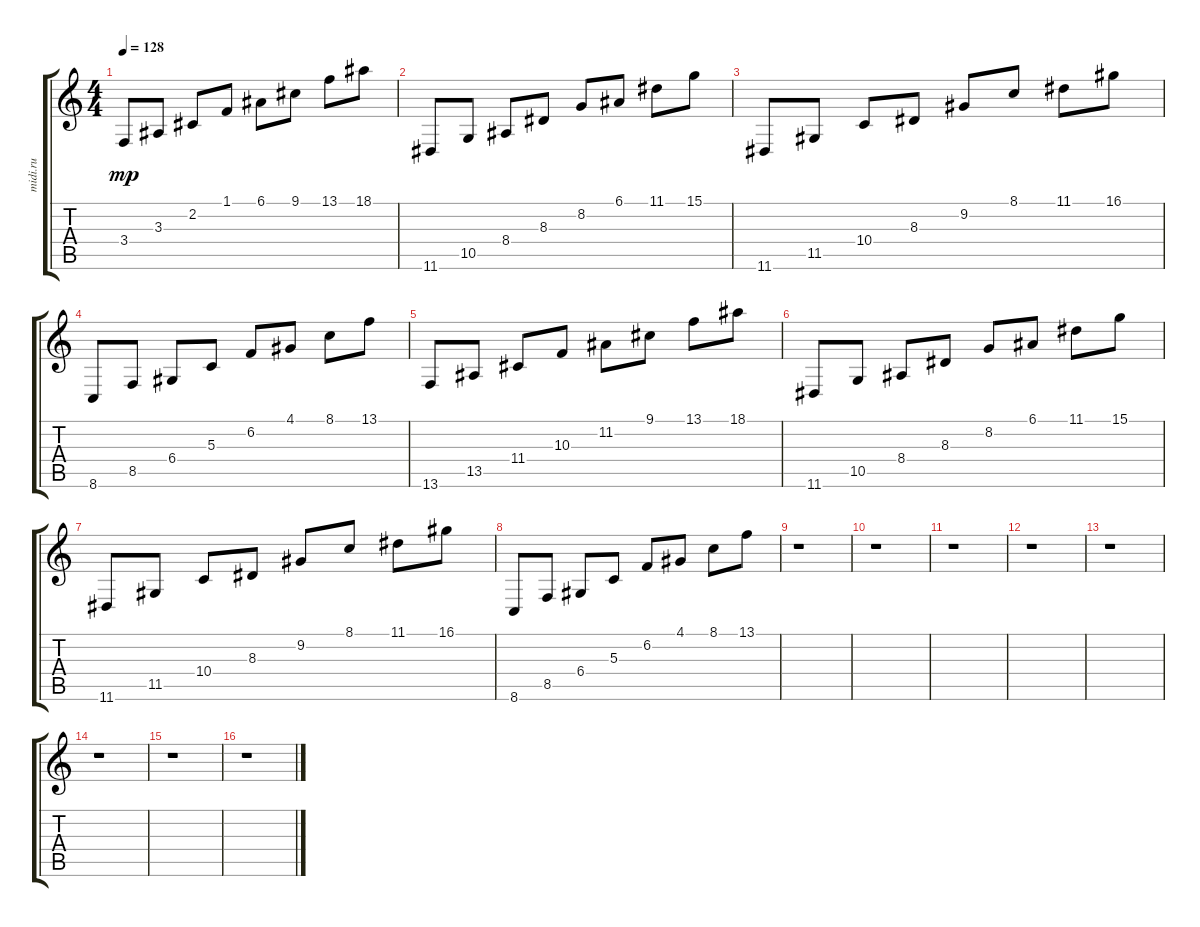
\track ("midi.ru" "midi.ru") {instrument lead2sawtooth}
\staff {score tabs}
\tuning (E4 B3 G3 D3 A2 E2) {hide}
\ts (4 4)
\tempo 128
\clef g2
\ks c
3.4.8{dy mp balance 0} 3.3.8{balance 0} 2.2.8{balance 1} 1.1.8{balance 4} 6.1.8{balance 8} 9.1.8{balance 11} 13.1.8{balance 13} 18.1.8{balance 15} |
11.6.8{balance 0} 10.5.8{balance 0} 8.4.8{balance 1} 8.3.8{balance 4} 8.2.8{balance 8} 6.1.8{balance 11} 11.1.8{balance 13} 15.1.8{balance 15} |
11.6.8{balance 0} 11.5.8{balance 0} 10.4.8{balance 1} 8.3.8{balance 4} 9.2.8{balance 8} 8.1.8{balance 11} 11.1.8{balance 13} 16.1.8{balance 15} |
8.6.8{balance 0} 8.5.8{balance 0} 6.4.8{balance 1} 5.3.8{balance 4} 6.2.8{balance 8} 4.1.8{balance 11} 8.1.8{balance 13} 13.1.8{balance 15} |
13.6.8{balance 0} 13.5.8{balance 0} 11.4.8{balance 1} 10.3.8{balance 4} 11.2.8{balance 8} 9.1.8{balance 11} 13.1.8{balance 13} 18.1.8{balance 15} |
11.6.8{balance 0} 10.5.8{balance 0} 8.4.8{balance 1} 8.3.8{balance 4} 8.2.8{balance 8} 6.1.8{balance 11} 11.1.8{balance 13} 15.1.8{balance 15} |
11.6.8{balance 0} 11.5.8{balance 0} 10.4.8{balance 1} 8.3.8{balance 4} 9.2.8{balance 8} 8.1.8{balance 11} 11.1.8{balance 13} 16.1.8{balance 15} |
8.6.8{balance 0} 8.5.8{balance 0} 6.4.8{balance 1} 5.3.8{balance 4} 6.2.8{balance 8} 4.1.8{balance 11} 8.1.8{balance 13} 13.1.8{balance 15} |
r.1 |
r.1 |
r.1 |
r.1 |
r.1 |
r.1 |
r.1 |
r.1
